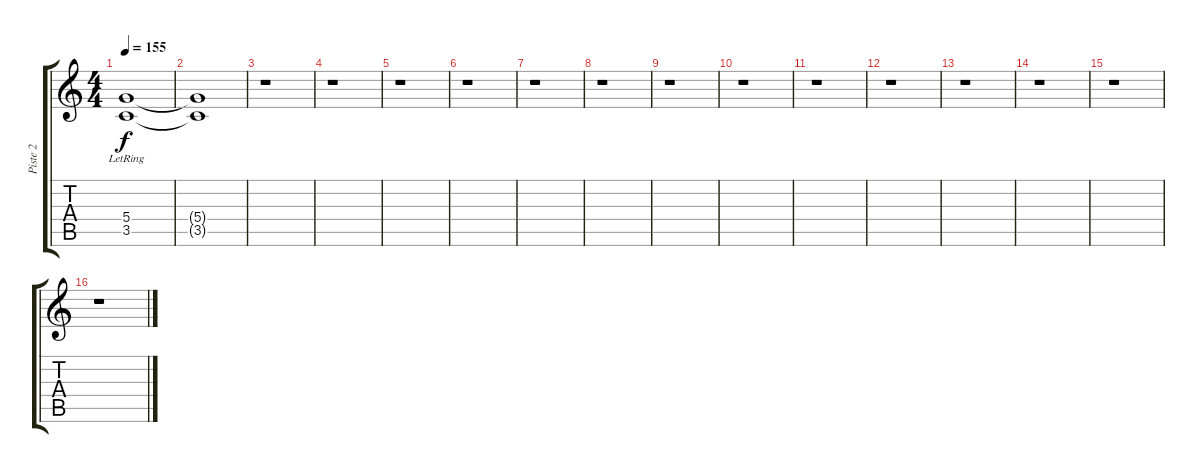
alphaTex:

\track ("Piste 2" "Piste 2") {instrument distortionguitar}
\staff {score tabs}
\tuning (E4 B3 G3 D3 A2 E2) {hide}
\ts (4 4)
\tempo 155
\clef g2
\ks c
(5.4{lr} 3.5{lr}).1{dy f} |
(5.4{t} 3.5{t}).1 |
r.1 |
r.1 |
r.1 |
r.1 |
r.1 |
r.1 |
r.1 |
r.1 |
r.1 |
r.1 |
r.1 |
r.1 |
r.1 |
r.1
